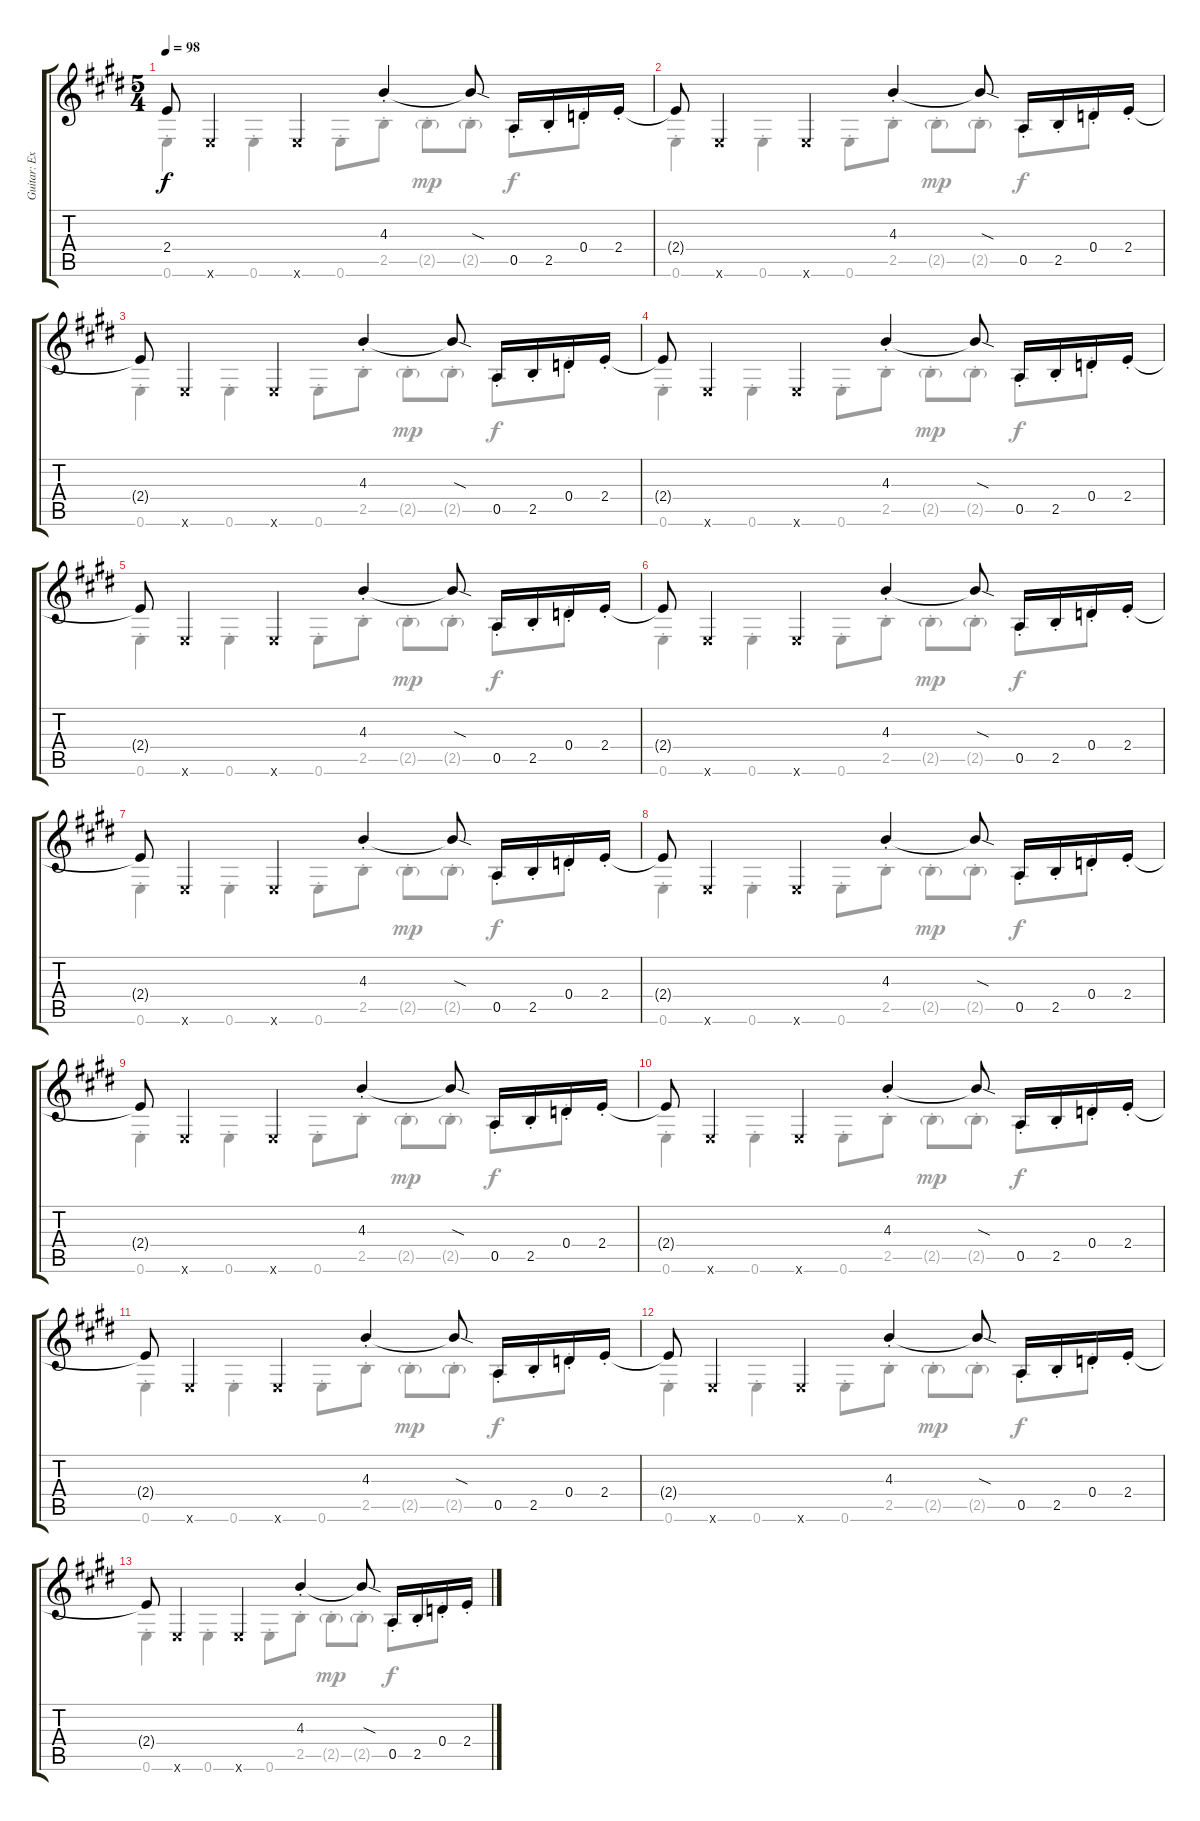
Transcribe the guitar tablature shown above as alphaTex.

\track ("Guitar: Extra" "Guitar: Ex") {instrument distortionguitar}
\staff {score tabs}
\tuning (E4 B3 G3 D3 A2 E2) {hide}
\voice
\ts (5 4)
\tempo 98
\clef g2
\ks e
2.4{t}.8{dy f} 0.6{x}.4 0.6{x}.4 4.3{st}.4 4.3{sod t}.8 0.5{st}.16 2.5{st}.16 0.4{st}.16 2.4{st}.16 |
2.4{t}.8 0.6{x}.4 0.6{x}.4 4.3{st}.4 4.3{sod t}.8 0.5{st}.16 2.5{st}.16 0.4{st}.16 2.4{st}.16 |
2.4{t}.8 0.6{x}.4 0.6{x}.4 4.3{st}.4 4.3{sod t}.8 0.5{st}.16 2.5{st}.16 0.4{st}.16 2.4{st}.16 |
2.4{t}.8 0.6{x}.4 0.6{x}.4 4.3{st}.4 4.3{sod t}.8 0.5{st}.16 2.5{st}.16 0.4{st}.16 2.4{st}.16 |
2.4{t}.8{volume 10} 0.6{x}.4 0.6{x}.4 4.3{st}.4 4.3{sod t}.8 0.5{st}.16 2.5{st}.16 0.4{st}.16 2.4{st}.16 |
2.4{t}.8 0.6{x}.4 0.6{x}.4 4.3{st}.4 4.3{sod t}.8 0.5{st}.16 2.5{st}.16 0.4{st}.16 2.4{st}.16 |
2.4{t}.8 0.6{x}.4 0.6{x}.4 4.3{st}.4 4.3{sod t}.8 0.5{st}.16 2.5{st}.16 0.4{st}.16 2.4{st}.16 |
2.4{t}.8{volume 5} 0.6{x}.4 0.6{x}.4 4.3{st}.4 4.3{sod t}.8 0.5{st}.16 2.5{st}.16 0.4{st}.16 2.4{st}.16 |
2.4{t}.8 0.6{x}.4 0.6{x}.4 4.3{st}.4 4.3{sod t}.8 0.5{st}.16 2.5{st}.16 0.4{st}.16 2.4{st}.16 |
2.4{t}.8 0.6{x}.4 0.6{x}.4 4.3{st}.4 4.3{sod t}.8 0.5{st}.16 2.5{st}.16 0.4{st}.16 2.4{st}.16 |
2.4{t}.8{volume 0} 0.6{x}.4 0.6{x}.4 4.3{st}.4 4.3{sod t}.8 0.5{st}.16 2.5{st}.16 0.4{st}.16 2.4{st}.16 |
2.4{t}.8 0.6{x}.4 0.6{x}.4 4.3{st}.4 4.3{sod t}.8 0.5{st}.16 2.5{st}.16 0.4{st}.16 2.4{st}.16 |
2.4{t}.8 0.6{x}.4 0.6{x}.4 4.3{st}.4 4.3{sod t}.8 0.5{st}.16 2.5{st}.16 0.4{st}.16 2.4{st}.16
\voice
\clef g2
\ottava regular
\simile none
\ks e
0.6{st}.4{dy f} 0.6{st}.4 0.6{st}.8 2.5{st}.8 2.5{g st}.8{dy mp} 2.5{g st}.8 0.5{st}.8{dy f} 0.4{st}.8 |
0.6{st}.4 0.6{st}.4 0.6{st}.8 2.5{st}.8 2.5{g st}.8{dy mp} 2.5{g st}.8 0.5{st}.8{dy f} 0.4{st}.8 |
0.6{st}.4 0.6{st}.4 0.6{st}.8 2.5{st}.8 2.5{g st}.8{dy mp} 2.5{g st}.8 0.5{st}.8{dy f} 0.4{st}.8 |
0.6{st}.4 0.6{st}.4 0.6{st}.8 2.5{st}.8 2.5{g st}.8{dy mp} 2.5{g st}.8 0.5{st}.8{dy f} 0.4{st}.8 |
0.6{st}.4 0.6{st}.4 0.6{st}.8 2.5{st}.8 2.5{g st}.8{dy mp} 2.5{g st}.8 0.5{st}.8{dy f} 0.4{st}.8 |
0.6{st}.4 0.6{st}.4 0.6{st}.8 2.5{st}.8 2.5{g st}.8{dy mp} 2.5{g st}.8 0.5{st}.8{dy f} 0.4{st}.8 |
0.6{st}.4 0.6{st}.4 0.6{st}.8 2.5{st}.8 2.5{g st}.8{dy mp} 2.5{g st}.8 0.5{st}.8{dy f} 0.4{st}.8 |
0.6{st}.4 0.6{st}.4 0.6{st}.8 2.5{st}.8 2.5{g st}.8{dy mp} 2.5{g st}.8 0.5{st}.8{dy f} 0.4{st}.8 |
0.6{st}.4 0.6{st}.4 0.6{st}.8 2.5{st}.8 2.5{g st}.8{dy mp} 2.5{g st}.8 0.5{st}.8{dy f} 0.4{st}.8 |
0.6{st}.4 0.6{st}.4 0.6{st}.8 2.5{st}.8 2.5{g st}.8{dy mp} 2.5{g st}.8 0.5{st}.8{dy f} 0.4{st}.8 |
0.6{st}.4 0.6{st}.4 0.6{st}.8 2.5{st}.8 2.5{g st}.8{dy mp} 2.5{g st}.8 0.5{st}.8{dy f} 0.4{st}.8 |
0.6{st}.4 0.6{st}.4 0.6{st}.8 2.5{st}.8 2.5{g st}.8{dy mp} 2.5{g st}.8 0.5{st}.8{dy f} 0.4{st}.8 |
0.6{st}.4 0.6{st}.4 0.6{st}.8 2.5{st}.8 2.5{g st}.8{dy mp} 2.5{g st}.8 0.5{st}.8{dy f} 0.4{st}.8
